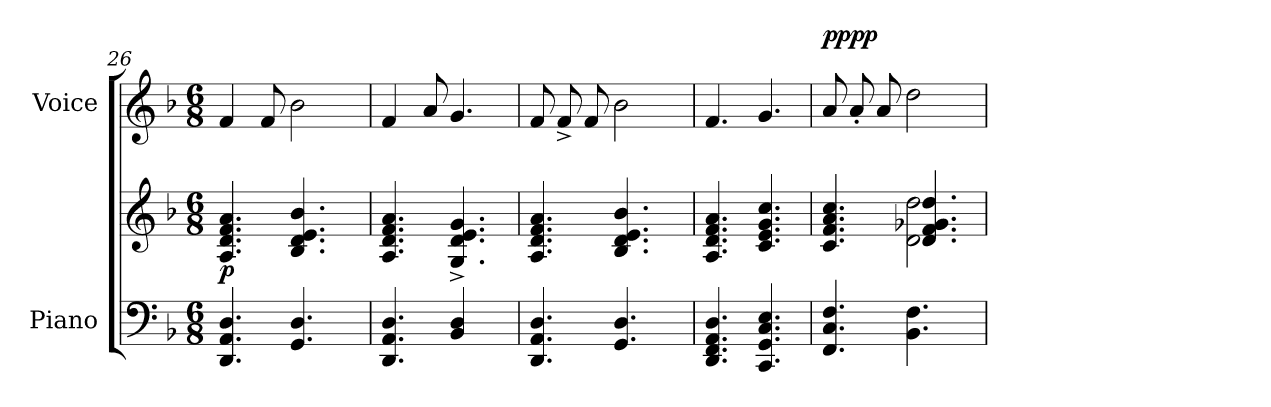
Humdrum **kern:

**kern	**kern	**dynam	**kern	**dynam
*part2	*part2	*part2	*part1	*part1
*staff3	*staff2	*staff2/3	*staff1	*staff1
*I"Piano	*	*	*I"Voice	*
*I'Piano	*	*	*I'Voice	*
*clefF4	*clefG2	*	*clefG2	*
*k[b-]	*k[b-]	*	*k[b-]	*
*M6/8	*M6/8	*	*M6/8	*
=26	=26	=26	=26	=26
!	!	!LO:DY:b	!	!
4.DD/ 4.AA/ 4.D/	4.A/ 4.d/ 4.f/ 4.a/	p	4f/	.
.	.	.	8f/	.
4.GG/ 4.D/	4.B-/ 4.d/ 4.e/ 4.b-/	.	2b-\	.
8ryy	8ryy	.	.	.
=27	=27	=27	=27	=27
4.DD/ 4.AA/ 4.D/	4.A/ 4.d/ 4.f/ 4.a/	.	4f/	.
.	.	.	8a/	.
4BB-/ 4D/	4.G/^> 4.d/^> 4.e/^> 4.g/^>	.	4.g/	.
8ryy	.	.	.	.
!!LO:LB:g=z
=28	=28	=28	=28	=28
4.DD/ 4.AA/ 4.D/	4.A/ 4.d/ 4.f/ 4.a/	.	8f/	.
.	.	.	8f^</	.
.	.	.	8f/	.
4.GG/ 4.D/	4.B-/ 4.d/ 4.e/ 4.b-/	.	2b-\	.
8ryy	8ryy	.	.	.
=29	=29	=29	=29	=29
4.DD/ 4.FF/ 4.AA/ 4.D/	4.A/ 4.d/ 4.f/ 4.a/	.	4.f/	.
4.CC/ 4.GG/ 4.C/ 4.E/	4.c/ 4.e/ 4.g/ 4.cc/	.	4.g/	.
=30	=30	=30	=30	=30
*	*^	*	*	*
!	!	!	!	!	!LO:DY:a
4.FF/ 4.C/ 4.F/	4.c/ 4.f/ 4.a/ 4.cc/	4.ryy	.	8a/	pp
!	!	!	!	!	!LO:DY:a
.	.	.	.	8a'>/	pp
.	.	.	.	8a/	.
4.BB-\ 4.F\	2d\ 2dd\	4.d/ 4.f/ 4.g-X/ 4.dd/	.	2dd\	.
8ryy	.	8ryy	.	.	.
*	*v	*v	*	*	*
=	=	=	=	=
*-	*-	*-	*-	*-
